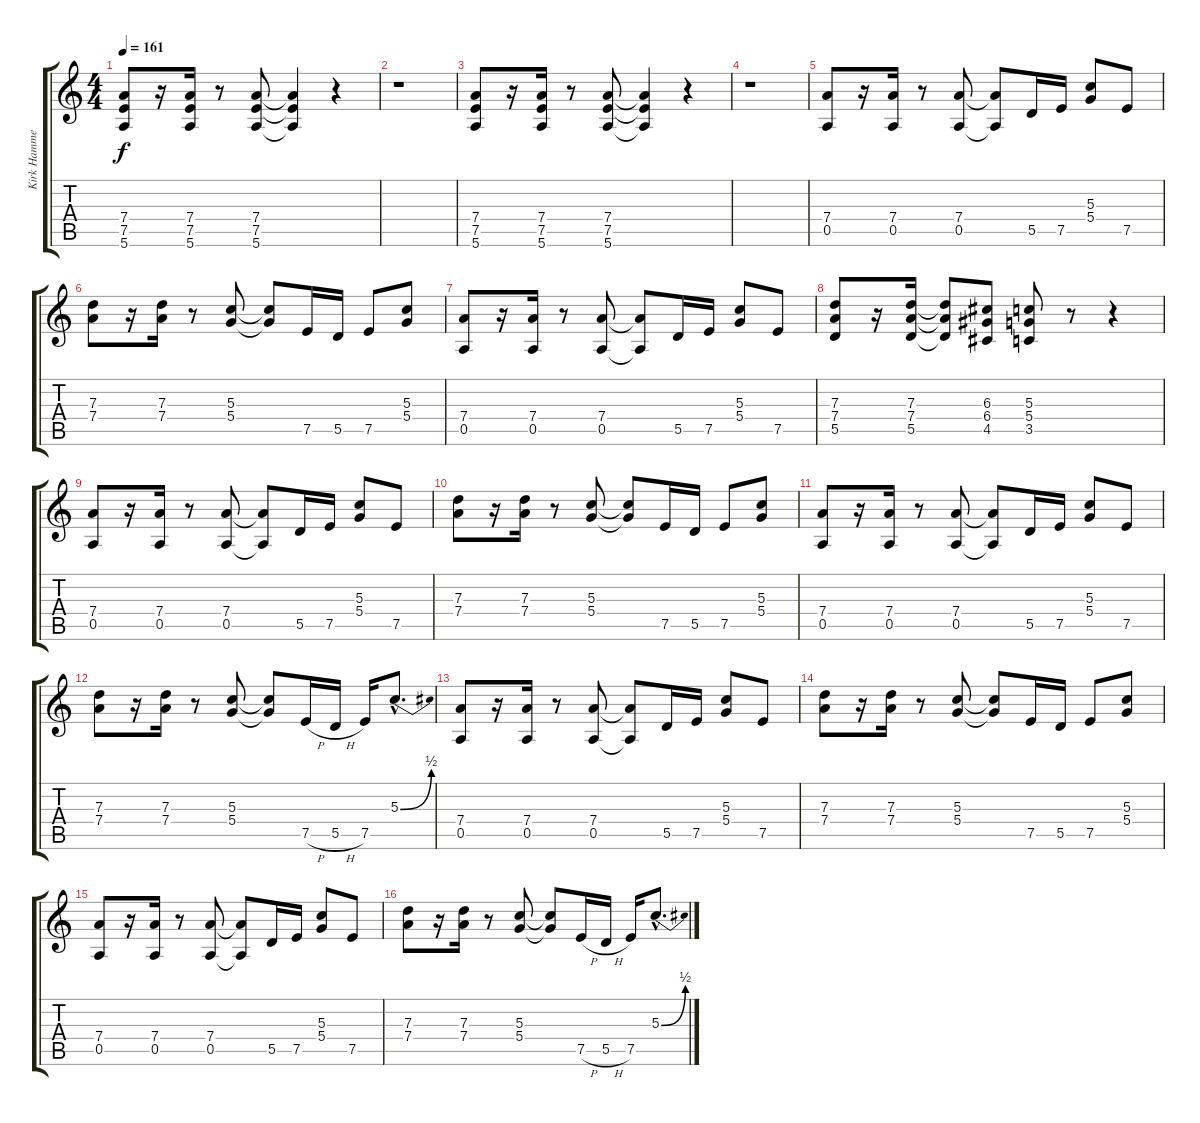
\track ("Kirk Hammet (Ov. Gtr)" "Kirk Hamme") {instrument overdrivenguitar}
\staff {score tabs}
\tuning (E4 B3 G3 D3 A2 E2) {hide}
\ts (4 4)
\tempo 161
\clef g2
\ks c
(7.4 7.5 5.6).8{dy f} r.16 (7.4 7.5 5.6).16 r.8 (7.4 7.5 5.6).8 (7.4{t} 7.5{t} 5.6{t}).4 r.4 |
r.1 |
(7.4 7.5 5.6).8 r.16 (7.4 7.5 5.6).16 r.8 (7.4 7.5 5.6).8 (7.4{t} 7.5{t} 5.6{t}).4 r.4 |
r.1 |
(7.4 0.5).8 r.16 (7.4 0.5).16 r.8 (7.4 0.5).8 (7.4{t} 0.5{t}).8 5.5.16 7.5.16 (5.3 5.4).8 7.5.8 |
(7.3 7.4).8 r.16 (7.3 7.4).16 r.8 (5.3 5.4).8 (5.3{t} 5.4{t}).8 7.5.16 5.5.16 7.5.8 (5.3 5.4).8 |
(7.4 0.5).8 r.16 (7.4 0.5).16 r.8 (7.4 0.5).8 (7.4{t} 0.5{t}).8 5.5.16 7.5.16 (5.3 5.4).8 7.5.8 |
(7.3 7.4 5.5).8 r.16 (7.3 7.4 5.5).16 (7.3{t} 7.4{t} 5.5{t}).8 (6.3 6.4 4.5).8 (5.3 5.4 3.5).8 r.8 r.4 |
(7.4 0.5).8 r.16 (7.4 0.5).16 r.8 (7.4 0.5).8 (7.4{t} 0.5{t}).8 5.5.16 7.5.16 (5.3 5.4).8 7.5.8 |
(7.3 7.4).8 r.16 (7.3 7.4).16 r.8 (5.3 5.4).8 (5.3{t} 5.4{t}).8 7.5.16 5.5.16 7.5.8 (5.3 5.4).8 |
(7.4 0.5).8 r.16 (7.4 0.5).16 r.8 (7.4 0.5).8 (7.4{t} 0.5{t}).8 5.5.16 7.5.16 (5.3 5.4).8 7.5.8 |
(7.3 7.4).8 r.16 (7.3 7.4).16 r.8 (5.3 5.4).8 (5.3{t} 5.4{t}).8 7.5{h}.16 5.5{h}.16 7.5.16 5.3{be (bend 0 0 60 2) hac}.8{d} |
(7.4 0.5).8 r.16 (7.4 0.5).16 r.8 (7.4 0.5).8 (7.4{t} 0.5{t}).8 5.5.16 7.5.16 (5.3 5.4).8 7.5.8 |
(7.3 7.4).8 r.16 (7.3 7.4).16 r.8 (5.3 5.4).8 (5.3{t} 5.4{t}).8 7.5.16 5.5.16 7.5.8 (5.3 5.4).8 |
(7.4 0.5).8 r.16 (7.4 0.5).16 r.8 (7.4 0.5).8 (7.4{t} 0.5{t}).8 5.5.16 7.5.16 (5.3 5.4).8 7.5.8 |
(7.3 7.4).8 r.16 (7.3 7.4).16 r.8 (5.3 5.4).8 (5.3{t} 5.4{t}).8 7.5{h}.16 5.5{h}.16 7.5.16 5.3{be (bend 0 0 60 2) hac}.8{d}
